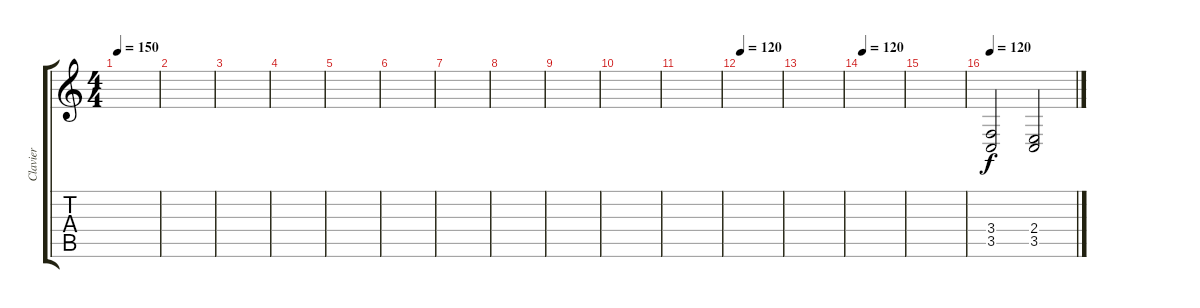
\track ("Clavier" "Clavier") {instrument stringensemble1}
\staff {score tabs}
\tuning (E4 B3 G3 D3 A2 E2) {hide}
\ts (4 4)
\tempo 150
\clef g2
\ks c
|
|
|
|
|
|
|
|
|
|
|
\tempo 120
|
|
\tempo 120
|
|
\tempo 120
(3.4 3.5).2 (2.4 3.5).2
